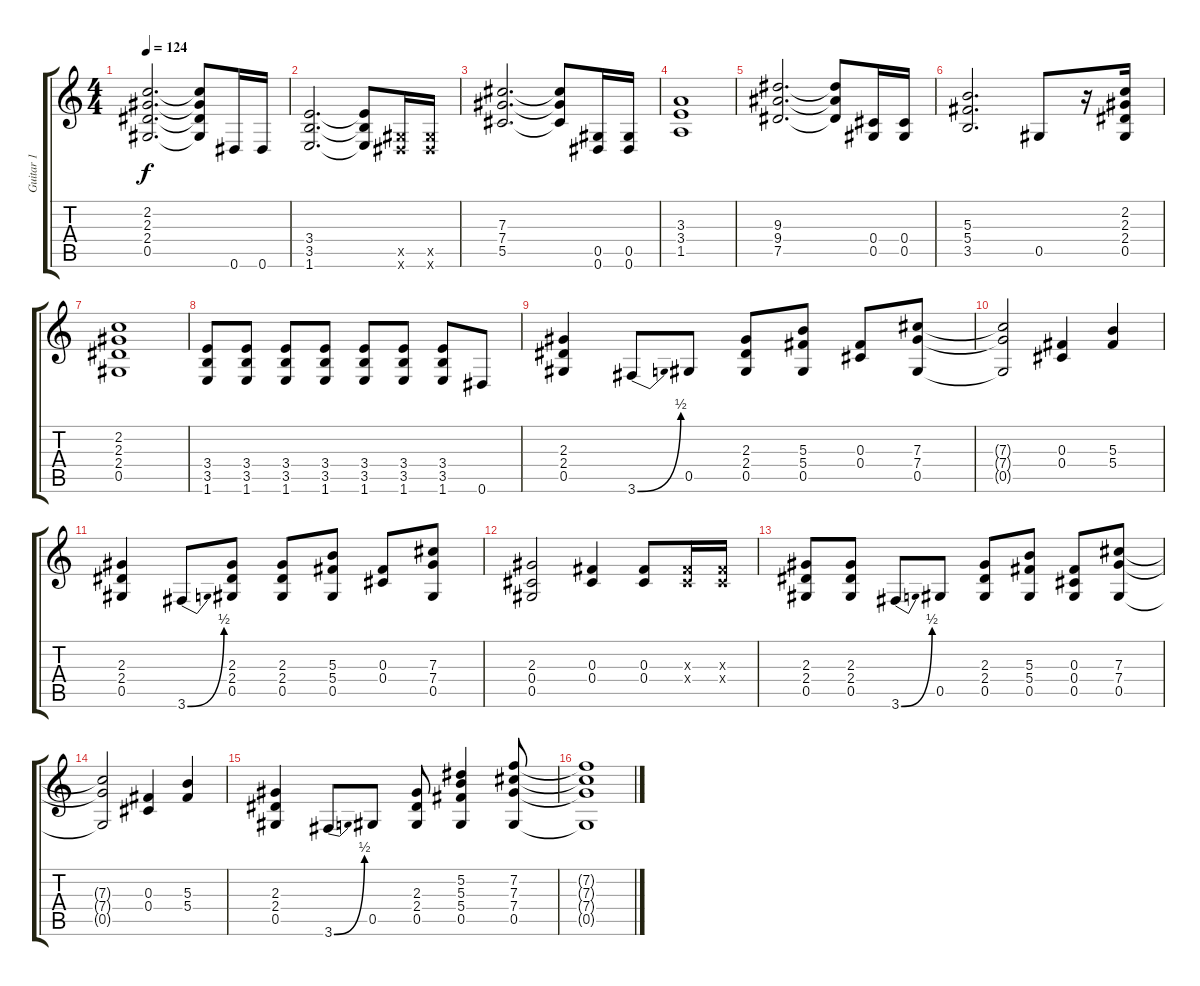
\track ("Guitar 1" "Guitar 1") {instrument overdrivenguitar}
\staff {score tabs}
\tuning (Eb4 Bb3 Gb3 Db3 Ab2 Eb2) {hide}
\ts (4 4)
\tempo 124
\clef g2
\ks c
(2.2 2.3 2.4 0.5).2{d dy f} (2.2{t} 2.3{t} 2.4{t} 0.5{t}).8 0.6.16 0.6.16 |
(3.4 3.5 1.6).2{d} (3.4{t} 3.5{t} 1.6{t}).8 (0.5{x} 0.6{x}).16 (0.5{x} 0.6{x}).16 |
(7.3 7.4 5.5).2{d} (7.3{t} 7.4{t} 5.5{t}).8 (0.5 0.6).16 (0.5 0.6).16 |
(3.3 3.4 1.5).1 |
(9.3 9.4 7.5).2{d} (9.3{t} 9.4{t} 7.5{t}).8 (0.4 0.5).16 (0.4 0.5).16 |
(5.3 5.4 3.5).2{d} 0.5.8 r.16 (2.2 2.3 2.4 0.5).16 |
(2.2 2.3 2.4 0.5).1 |
(3.4 3.5 1.6).8 (3.4 3.5 1.6).8 (3.4 3.5 1.6).8 (3.4 3.5 1.6).8 (3.4 3.5 1.6).8 (3.4 3.5 1.6).8 (3.4 3.5 1.6).8 0.6.8 |
(2.3 2.4 0.5).4 3.6{be (bend 0 0 60 2)}.8 0.5.8 (2.3 2.4 0.5).8 (5.3 5.4 0.5).8 (0.3 0.4).8 (7.3 7.4 0.5).8 |
(7.3{t} 7.4{t} 0.5{t}).2 (0.3 0.4).4 (5.3 5.4).4 |
(2.3 2.4 0.5).4 3.6{be (bend 0 0 60 2)}.8 (2.3 2.4 0.5).8 (2.3 2.4 0.5).8 (5.3 5.4 0.5).8 (0.3 0.4).8 (7.3 7.4 0.5).8 |
(2.3 0.4 0.5).2 (0.3 0.4).4 (0.3 0.4).8 (0.3{x} 0.4{x}).16 (0.3{x} 0.4{x}).16 |
(2.3 2.4 0.5).8 (2.3 2.4 0.5).8 3.6{be (bend 0 0 60 2)}.8 0.5.8 (2.3 2.4 0.5).8 (5.3 5.4 0.5).8 (0.3 0.4 0.5).8 (7.3 7.4 0.5).8 |
(7.3{t} 7.4{t} 0.5{t}).2 (0.3 0.4).4 (5.3 5.4).4 |
(2.3 2.4 0.5).4 3.6{be (bend 0 0 60 2)}.8 0.5.8 (2.3 2.4 0.5).8 (5.2 5.3 5.4 0.5).4 (7.2 7.3 7.4 0.5).8 |
(7.2{t} 7.3{t} 7.4{t} 0.5{t}).1
